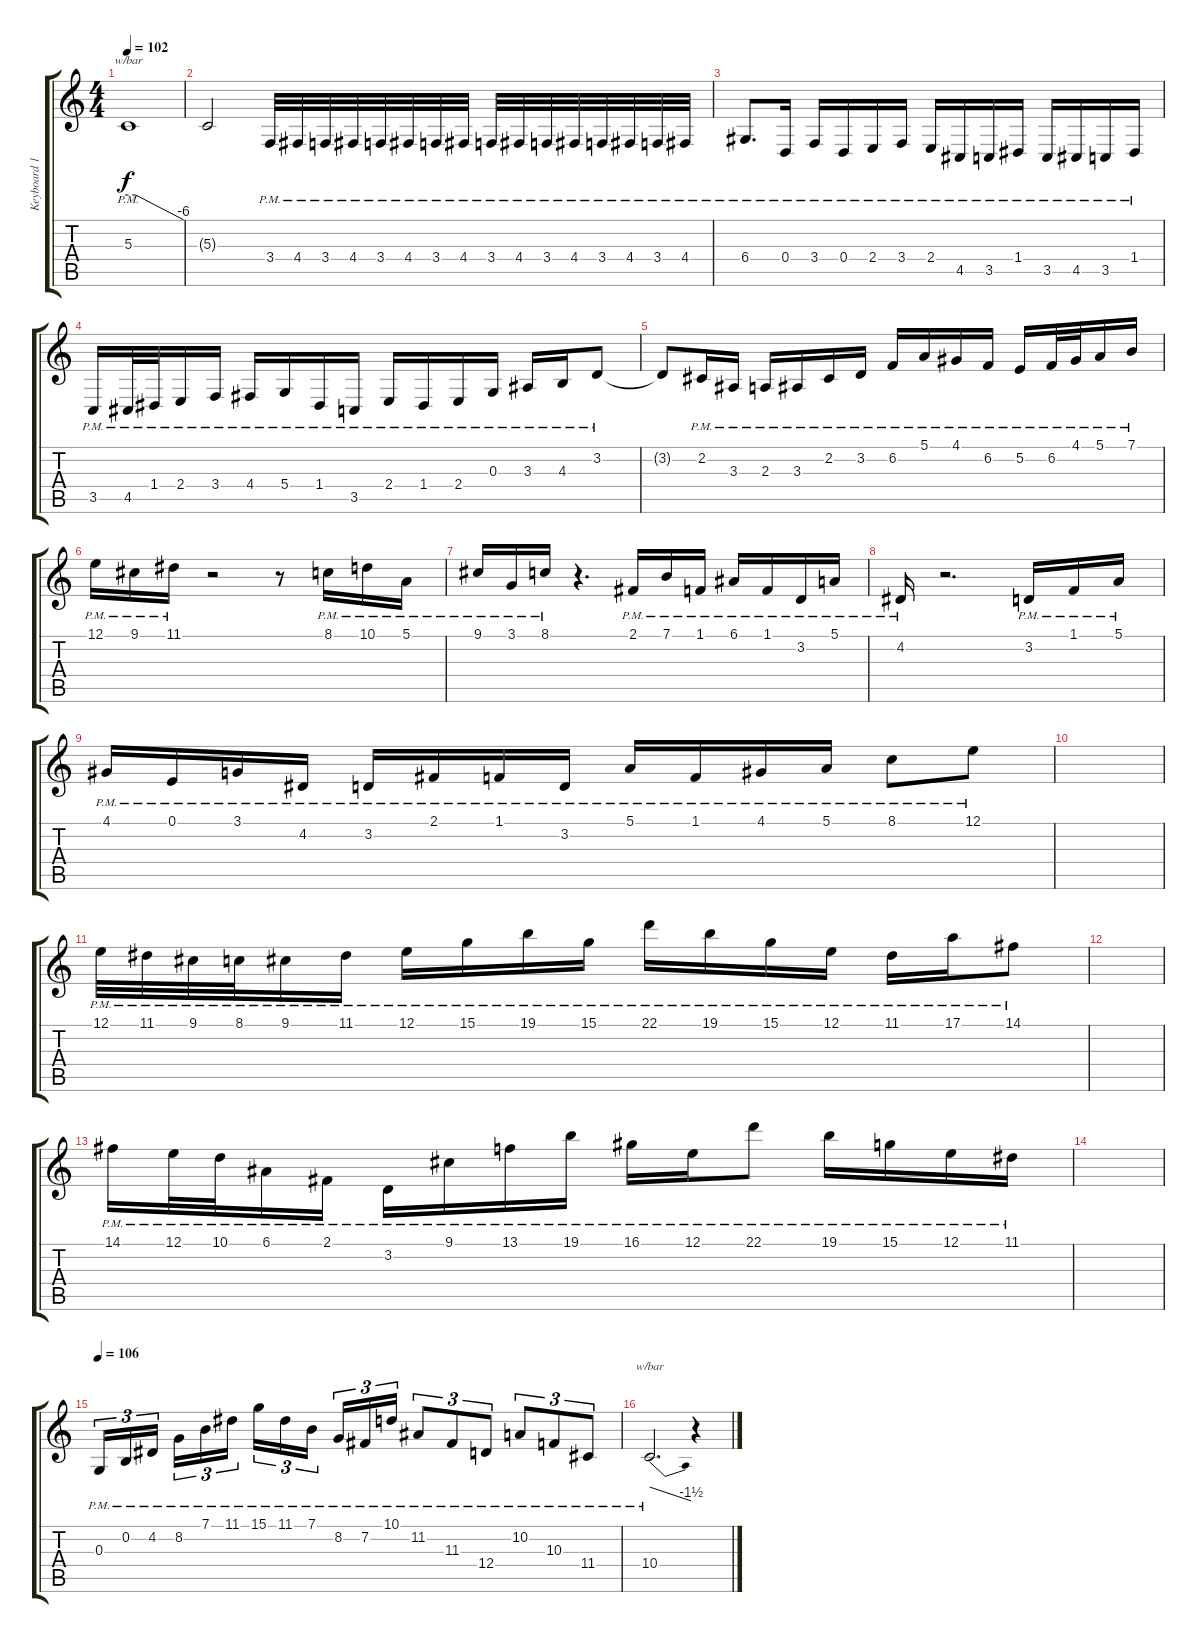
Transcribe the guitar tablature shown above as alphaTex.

\track ("Keyboard 1" "Keyboard 1") {instrument stringensemble1}
\staff {score tabs}
\tuning (E4 B3 G3 D3 A2 E2) {hide}
\ts (4 4)
\tempo 102
\clef g2
\ks c
5.3{pm}.1{tbe (custom default 0 0 8 0 60 -24) dy f} |
5.3{t}.2 3.4{pm}.32 4.4{pm}.32 3.4{pm}.32 4.4{pm}.32 3.4{pm}.32 4.4{pm}.32 3.4{pm}.32 4.4{pm}.32 3.4{pm}.32 4.4{pm}.32 3.4{pm}.32 4.4{pm}.32 3.4{pm}.32 4.4{pm}.32 3.4{pm}.32 4.4{pm}.32 |
6.4{pm}.8{d} 0.4{pm}.16 3.4{pm}.16 0.4{pm}.16 2.4{pm}.16 3.4{pm}.16 2.4{pm}.16 4.5{pm}.16 3.5{pm}.16 1.4{pm}.16 3.5{pm}.16 4.5{pm}.16 3.5{pm}.16 1.4{pm}.16 |
3.5{pm}.16 4.5{pm}.32 1.4{pm}.32 2.4{pm}.16 3.4{pm}.16 4.4{pm}.16 5.4{pm}.16 1.4{pm}.16 3.5{pm}.16 2.4{pm}.16 1.4{pm}.16 2.4{pm}.16 0.3{pm}.16 3.3{pm}.16 4.3{pm}.16 3.2{pm}.8 |
3.2{t}.8 2.2{pm}.16 3.3{pm}.16 2.3{pm}.16 3.3{pm}.16 2.2{pm}.16 3.2{pm}.16 6.2{pm}.16 5.1{pm}.16 4.1{pm}.16 6.2{pm}.16 5.2{pm}.16 6.2{pm}.32 4.1{pm}.32 5.1{pm}.16 7.1{pm}.16 |
12.1{pm}.16 9.1{pm}.16 11.1{pm}.16 r.2 r.8 8.1{pm}.16 10.1{pm}.16 5.1{pm}.16 |
9.1{pm}.16 3.1{pm}.16 8.1{pm}.16 r.4{d} 2.1{pm}.16 7.1{pm}.16 1.1{pm}.16 6.1{pm}.16 1.1{pm}.16 3.2{pm}.16 5.1{pm}.16 |
4.2{pm}.16 r.2{d} 3.2{pm}.16 1.1{pm}.16 5.1{pm}.16 |
4.1{pm}.16 0.1{pm}.16 3.1{pm}.16 4.2{pm}.16 3.2{pm}.16 2.1{pm}.16 1.1{pm}.16 3.2{pm}.16 5.1{pm}.16 1.1{pm}.16 4.1{pm}.16 5.1{pm}.16 8.1{pm}.8 12.1{pm}.8 |
|
12.1{pm}.32 11.1{pm}.32 9.1{pm}.32 8.1{pm}.32 9.1{pm}.16 11.1{pm}.16 12.1{pm}.16 15.1{pm}.16 19.1{pm}.16 15.1{pm}.16 22.1{pm}.16 19.1{pm}.16 15.1{pm}.16 12.1{pm}.16 11.1{pm}.16 17.1{pm}.16 14.1{pm}.8 |
|
14.1{pm}.16 12.1{pm}.32 10.1{pm}.32 6.1{pm}.16 2.1{pm}.16 3.2{pm}.16 9.1{pm}.16 13.1{pm}.16 19.1{pm}.16 16.1{pm}.16 12.1{pm}.16 22.1{pm}.8 19.1{pm}.16 15.1{pm}.16 12.1{pm}.16 11.1{pm}.16 |
|
\tempo 106
0.3{pm}.16{tu (3 2)} 0.2{pm}.16{tu (3 2)} 4.2{pm}.16{tu (3 2) beam splitsecondary} 8.2{pm}.16{tu (3 2)} 7.1{pm}.16{tu (3 2)} 11.1{pm}.16{tu (3 2)} 15.1{pm}.16{tu (3 2)} 11.1{pm}.16{tu (3 2)} 7.1{pm}.16{tu (3 2) beam splitsecondary} 8.2{pm}.16{tu (3 2)} 7.2{pm}.16{tu (3 2)} 10.1{pm}.16{tu (3 2)} 11.2{pm}.8{tu (3 2)} 11.3{pm}.8{tu (3 2)} 12.4{pm}.8{tu (3 2)} 10.2{pm}.8{tu (3 2)} 10.3{pm}.8{tu (3 2)} 11.4{pm}.8{tu (3 2)} |
10.4{pm}.2{d tbe (dive default 0 0 60 -6)} r.4
